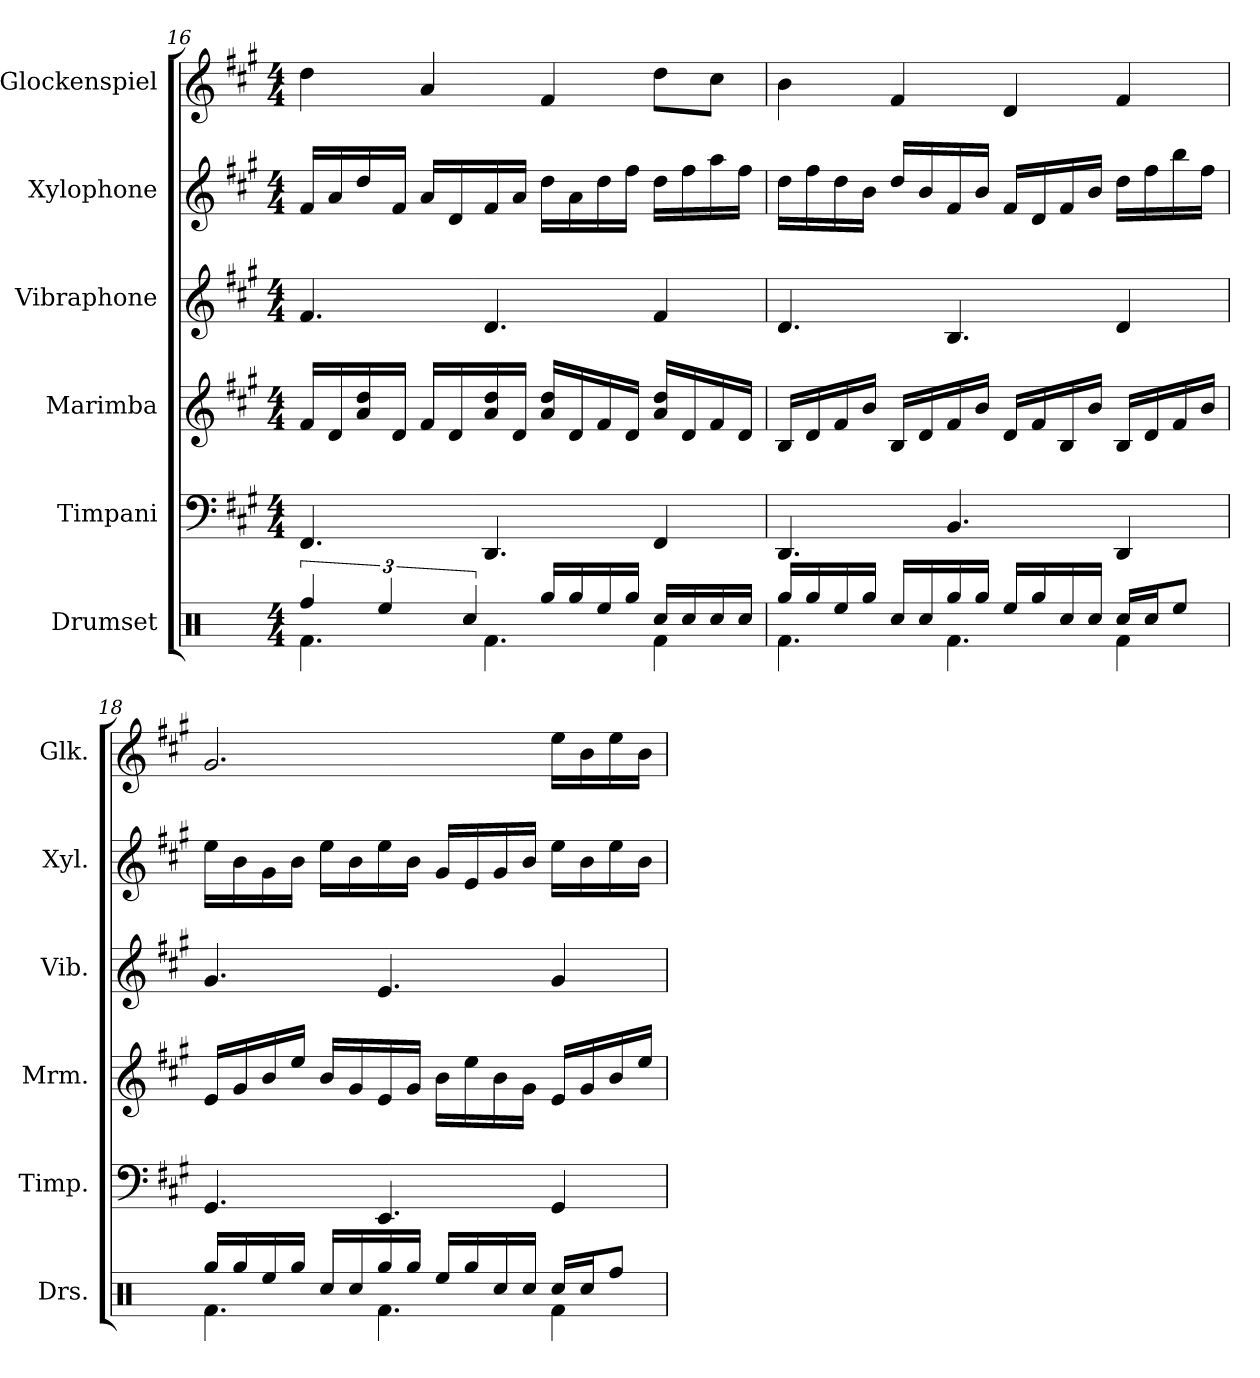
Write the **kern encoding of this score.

**kern	**kern	**kern	**kern	**kern	**kern
*part6	*part5	*part4	*part3	*part2	*part1
*staff6	*staff5	*staff4	*staff3	*staff2	*staff1
*I"Drumset	*I"Timpani	*I"Marimba	*I"Vibraphone	*I"Xylophone	*I"Glockenspiel
*I'Drs.	*I'Timp.	*I'Mrm.	*I'Vib.	*I'Xyl.	*I'Glk.
*clefX	*clefF4	*clefG2	*clefG2	*clefG2	*clefG2
*	*	*	*	*ITrd-7c-12	*ITrd-14c-24
*k[]	*k[f#c#g#]	*k[f#c#g#]	*k[f#c#g#]	*k[f#c#g#]	*k[f#c#g#]
*M4/4	*M4/4	*M4/4	*M4/4	*M4/4	*M4/4
=16	=16	=16	=16	=16	=16
*^	*	*	*	*	*
6Rff/	4.Rf\	4.FF#/	16f#/LL	4.f#/	16ff#/LL	4dddd\
.	.	.	16d/	.	16aa/	.
.	.	.	16a/ 16dd/	.	16ddd/	.
6Ree/	.	.	.	.	.	.
.	.	.	16d/JJ	.	16ff#/JJ	.
.	.	.	16f#/LL	.	16aa/LL	4aaa/
.	.	.	16d/	.	16dd/	.
6Rcc/	.	.	.	.	.	.
.	4.Rf\	4.DD/	16a/ 16dd/	4.d/	16ff#/	.
.	.	.	16d/JJ	.	16aa/JJ	.
16Rgg/LL	.	.	16a/ 16dd/LL	.	16ddd\LL	4fff#/
16Rgg/	.	.	16d/	.	16aa\	.
16Ree/	.	.	16f#/	.	16ddd\	.
16Rgg/JJ	.	.	16d/JJ	.	16fff#\JJ	.
16Rcc/LL	4Rf\	4FF#/	16a/ 16dd/LL	4f#/	16ddd\LL	8dddd\L
16Rcc/	.	.	16d/	.	16fff#\	.
16Rcc/	.	.	16f#/	.	16aaa\	8cccc#\J
16Rcc/JJ	.	.	16d/JJ	.	16fff#\JJ	.
!!LO:LB:g=z
=17	=17	=17	=17	=17	=17	=17
16Rgg/LL	4.Rf\	4.DD/	16B/LL	4.d/	16ddd\LL	4bbb\
16Rgg/	.	.	16d/	.	16fff#\	.
16Ree/	.	.	16f#/	.	16ddd\	.
16Rgg/JJ	.	.	16b/JJ	.	16bb\JJ	.
16Rcc/LL	.	.	16B/LL	.	16ddd/LL	4fff#/
16Rcc/	.	.	16d/	.	16bb/	.
16Rgg/	4.Rf\	4.BB/	16f#/	4.B/	16ff#/	.
16Rgg/JJ	.	.	16b/JJ	.	16bb/JJ	.
16Ree/LL	.	.	16d/LL	.	16ff#/LL	4ddd/
16Rgg/	.	.	16f#/	.	16dd/	.
16Rcc/	.	.	16B/	.	16ff#/	.
16Rcc/JJ	.	.	16b/JJ	.	16bb/JJ	.
16Rcc/LL	4Rf\	4DD/	16B/LL	4d/	16ddd\LL	4fff#/
16Rcc/J	.	.	16d/	.	16fff#\	.
8Ree/J	.	.	16f#/	.	16bbb\	.
.	.	.	16b/JJ	.	16fff#\JJ	.
=18	=18	=18	=18	=18	=18	=18
16Rgg/LL	4.Rf\	4.GG#/	16e/LL	4.g#/	16eee\LL	2.ggg#/
16Rgg/	.	.	16g#/	.	16bb\	.
16Ree/	.	.	16b/	.	16gg#\	.
16Rgg/JJ	.	.	16ee/JJ	.	16bb\JJ	.
16Rcc/LL	.	.	16b/LL	.	16eee\LL	.
16Rcc/	.	.	16g#/	.	16bb\	.
16Rgg/	4.Rf\	4.EE/	16e/	4.e/	16eee\	.
16Rgg/JJ	.	.	16g#/JJ	.	16bb\JJ	.
16Ree/LL	.	.	16b\LL	.	16gg#/LL	.
16Rgg/	.	.	16ee\	.	16ee/	.
16Rcc/	.	.	16b\	.	16gg#/	.
16Rcc/JJ	.	.	16g#\JJ	.	16bb/JJ	.
16Rcc/LL	4Rf\	4GG#/	16e/LL	4g#/	16eee\LL	16eeee\LL
16Rcc/J	.	.	16g#/	.	16bb\	16bbb\
8Rff/J	.	.	16b/	.	16eee\	16eeee\
.	.	.	16ee/JJ	.	16bb\JJ	16bbb\JJ
*v	*v	*	*	*	*	*
=	=	=	=	=	=
*-	*-	*-	*-	*-	*-
